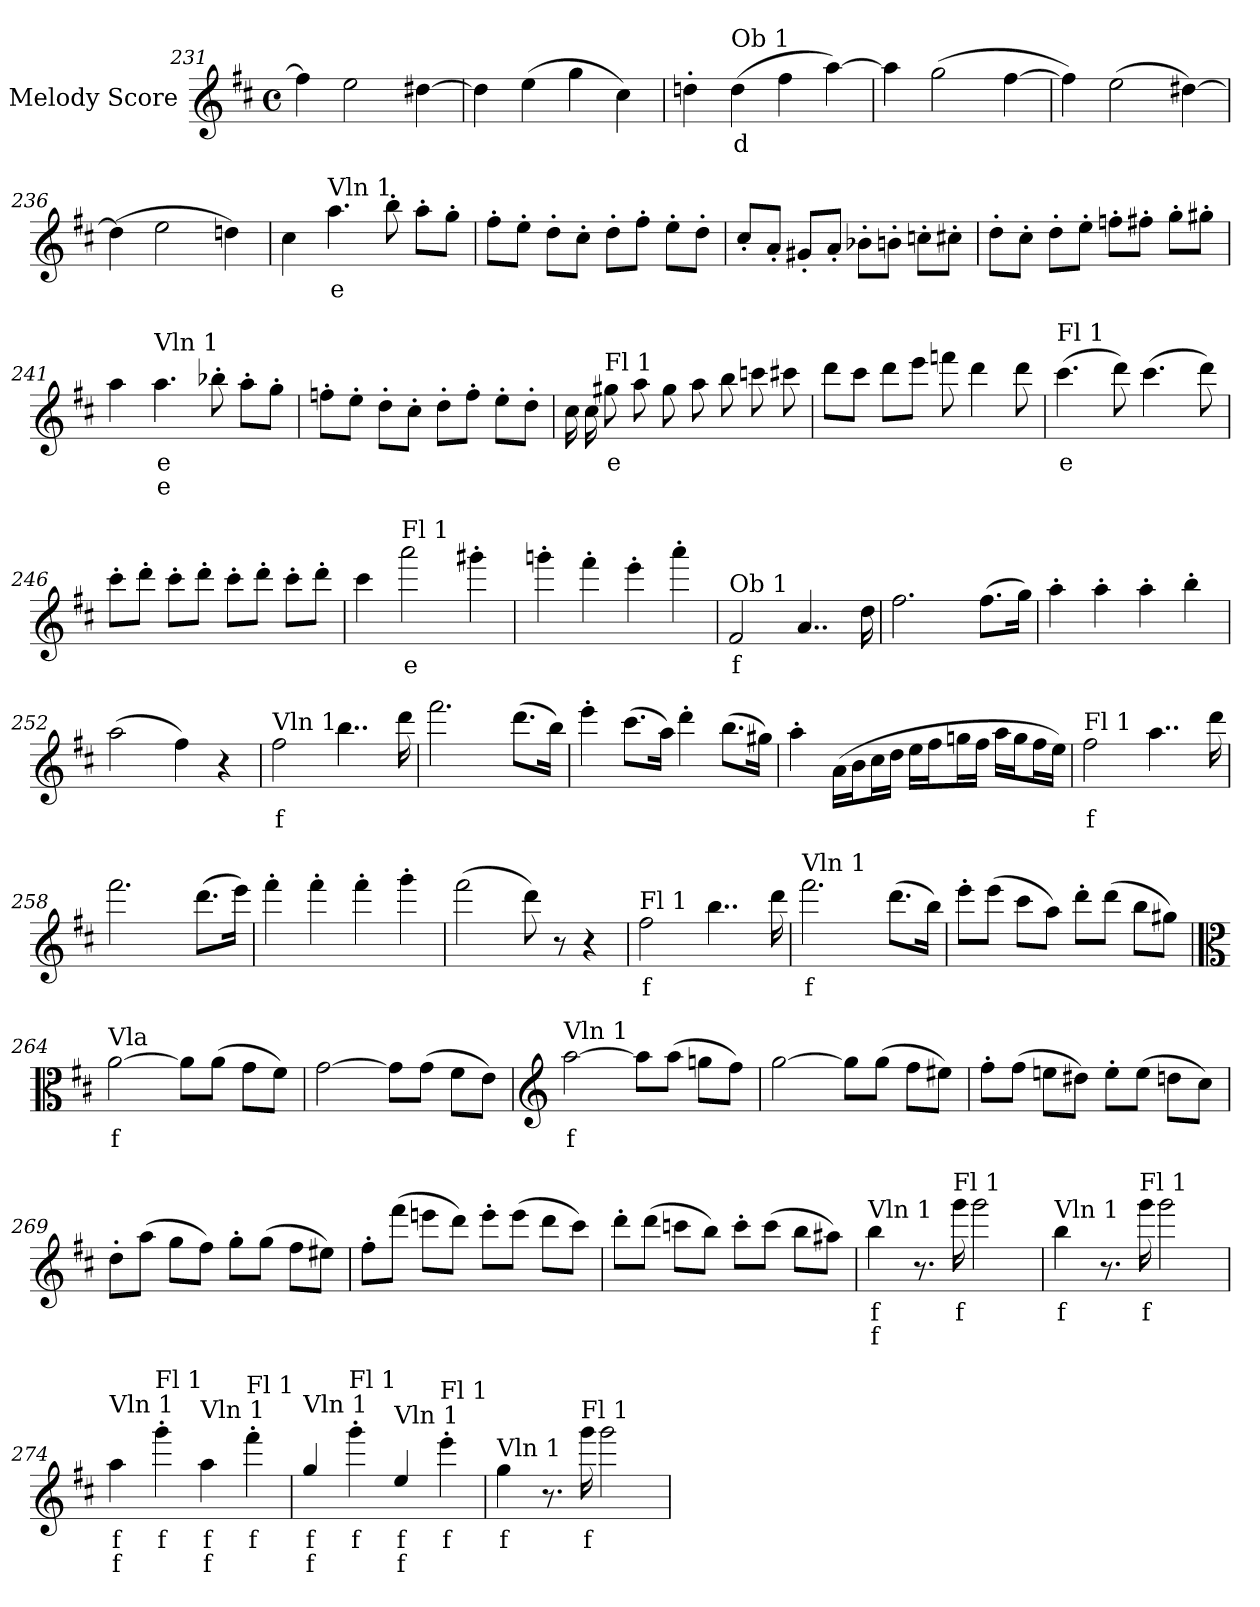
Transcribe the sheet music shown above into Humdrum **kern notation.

**kern	**text	**text
*part1	*part1	*part1
*staff1	*staff1	*staff1
*I"Melody Score	*	*
*clefG2	*	*
*k[f#c#]	*	*
*M4/4	*	*
*met(c)	*	*
=231	=231	=231
4ff#\]	.	.
2ee\	.	.
[4dd#X\	.	.
=232	=232	=232
4dd#\]	.	.
(4ee\	.	.
4gg\	.	.
4cc#\)	.	.
=233	=233	=233
4ddn'\	.	.
!LO:TX:a:t=Ob 1	!	!
!	!LO:LY:b:color=#FF0000	!
(4dd\	d	.
4ff#\	.	.
[4aa\)	.	.
=234	=234	=234
4aa\]	.	.
(2gg\	.	.
[4ff#\	.	.
=235	=235	=235
4ff#\])	.	.
(2ee\	.	.
[4dd#X\)	.	.
=236	=236	=236
(4dd#\]	.	.
2ee\	.	.
4ddn\)	.	.
=237	=237	=237
4cc#\	.	.
!LO:TX:a:t=Vln 1	!	!
!	!LO:LY:color=#FF0000	!
4.aa\	e	.
8bb'\	.	.
8aa'\L	.	.
8gg'\J	.	.
=238	=238	=238
8ff#'\L	.	.
8ee'\J	.	.
8dd'\L	.	.
8cc#'\J	.	.
8dd'\L	.	.
8ff#'\J	.	.
8ee'\L	.	.
8dd'\J	.	.
=239	=239	=239
8cc#'/L	.	.
8a'/J	.	.
8g#X'/L	.	.
8a'/J	.	.
8b-X'\L	.	.
8bn'\J	.	.
8ccn'\L	.	.
8cc#X'\J	.	.
=240	=240	=240
8dd'\L	.	.
8cc#'\J	.	.
8dd'\L	.	.
8ee'\J	.	.
8ffn'\L	.	.
8ff#X'\J	.	.
8gg'\L	.	.
8gg#X'\J	.	.
=241	=241	=241
4aa\	.	.
!LO:TX:a:t=Vln 1	!	!
!	!LO:LY:color=#FF0000	!LO:LY:color=#FF0000
4.aa\	e	e
8bb-X'\	.	.
8aa'\L	.	.
8gg'\J	.	.
=242	=242	=242
8ffn'\L	.	.
8ee'\J	.	.
8dd'\L	.	.
8cc#'\J	.	.
8dd'\L	.	.
8ff'\J	.	.
8ee'\L	.	.
8dd'\J	.	.
=243	=243	=243
*tremolo	*	*
16cc#\LL	.	.
16cc#\	.	.
*Xtremolo	*	*
!LO:TX:a:t=Fl 1	!	!
!	!LO:LY:b:color=#FF0000	!
8gg#X\J	e	.
8aa\L	.	.
8gg#\J	.	.
8aa\L	.	.
8bb\J	.	.
8cccn\L	.	.
8ccc#X\J	.	.
=244	=244	=244
8ddd\L	.	.
8ccc#\J	.	.
8ddd\L	.	.
8eee\J	.	.
8fffn\	.	.
4ddd\	.	.
8ddd\	.	.
=245	=245	=245
!LO:TX:a:t=Fl 1	!	!
!	!LO:LY:b:color=#FF0000	!
(4.ccc#\	e	.
8ddd\)	.	.
(4.ccc#\	.	.
8ddd\)	.	.
=246	=246	=246
8ccc#'\L	.	.
8ddd'\J	.	.
8ccc#'\L	.	.
8ddd'\J	.	.
8ccc#'\L	.	.
8ddd'\J	.	.
8ccc#'\L	.	.
8ddd'\J	.	.
=247	=247	=247
4ccc#\	.	.
!LO:TX:a:t=Fl 1	!	!
!	!LO:LY:b:color=#FF0000	!
2aaa\	e	.
4ggg#X'\	.	.
=248	=248	=248
4gggn'\	.	.
4fff#'\	.	.
4eee'\	.	.
4aaa'\	.	.
=249	=249	=249
!LO:TX:a:t=Ob 1	!	!
!	!LO:LY:b:color=#FF0000	!
2f#/	f	.
4..a/	.	.
16dd\	.	.
=250	=250	=250
2.ff#\	.	.
(8.ff#\L	.	.
16gg\Jk)	.	.
=251	=251	=251
4aa'\	.	.
4aa'\	.	.
4aa'\	.	.
4bb'\	.	.
=252	=252	=252
(2aa\	.	.
4ff#\)	.	.
4r	.	.
=253	=253	=253
!LO:TX:a:t=Vln 1	!	!
!	!LO:LY:b:color=#FF0000	!
2ff#\	f	.
4..bb\	.	.
16ddd\	.	.
=254	=254	=254
2.fff#\	.	.
(8.ddd\L	.	.
16bb\Jk)	.	.
=255	=255	=255
4eee'\	.	.
(8.ccc#\L	.	.
16aa\Jk)	.	.
4ddd'\	.	.
(8.bb\L	.	.
16gg#X\Jk)	.	.
=256	=256	=256
4aa'\	.	.
(16a\LL	.	.
16b\J	.	.
16cc#\L	.	.
16dd\JJ	.	.
16ee\LL	.	.
16ff#\J	.	.
16ggn\L	.	.
16ff#\JJ	.	.
16aa\LL	.	.
16gg\J	.	.
16ff#\L	.	.
16ee\JJ)	.	.
=257	=257	=257
!LO:TX:a:t=Fl 1	!	!
!	!LO:LY:b:color=#FF0000	!
2ff#\	f	.
4..aa\	.	.
16ddd\	.	.
=258	=258	=258
2.fff#\	.	.
(8.ddd\L	.	.
16eee\Jk)	.	.
=259	=259	=259
4fff#'\	.	.
4fff#'\	.	.
4fff#'\	.	.
4ggg'\	.	.
=260	=260	=260
(2fff#\	.	.
8ddd\)	.	.
8r	.	.
4r	.	.
=261	=261	=261
!LO:TX:a:t=Fl 1	!	!
!	!LO:LY:b:color=#FF0000	!
2ff#\	f	.
4..bb\	.	.
16ddd\	.	.
=262	=262	=262
!LO:TX:a:t=Vln 1	!	!
!	!LO:LY:b:color=#FF0000	!
2.fff#\	f	.
(8.ddd\L	.	.
16bb\Jk)	.	.
=263	=263	=263
8eee'\L	.	.
(8eee\J	.	.
8ccc#\L	.	.
8aa\J)	.	.
8ddd'\L	.	.
(8ddd\J	.	.
8bb\L	.	.
8gg#X\J)	.	.
=264	=264	=264
*clefC3	*	*
!LO:TX:a:t=Vla	!	!
!	!LO:LY:b:color=#FF0000	!
[2a\	f	.
8a\L]	.	.
(8a\J	.	.
8g\L	.	.
8f#\J)	.	.
=265	=265	=265
[2g\	.	.
8g\L]	.	.
(8g\J	.	.
8f#\L	.	.
8e\J)	.	.
=266	=266	=266
*clefG2	*	*
!LO:TX:a:t=Vln 1	!	!
!	!LO:LY:b:color=#FF0000	!
[2aa\	f	.
8aa\L]	.	.
(8aa\J	.	.
8ggn\L	.	.
8ff#\J)	.	.
=267	=267	=267
[2gg\	.	.
8gg\L]	.	.
(8gg\J	.	.
8ff#\L	.	.
8ee#X\J)	.	.
=268	=268	=268
8ff#'\L	.	.
(8ff#\J	.	.
8een\L	.	.
8dd#X\J)	.	.
8ee'\L	.	.
(8ee\J	.	.
8ddn\L	.	.
8cc#\J)	.	.
=269	=269	=269
8dd'\L	.	.
(8aa\J	.	.
8gg\L	.	.
8ff#\J)	.	.
8gg'\L	.	.
(8gg\J	.	.
8ff#\L	.	.
8ee#X\J)	.	.
=270	=270	=270
8ff#'\L	.	.
(8fff#\J	.	.
8eeen\L	.	.
8ddd\J)	.	.
8eee'\L	.	.
(8eee\J	.	.
8ddd\L	.	.
8ccc#\J)	.	.
=271	=271	=271
8ddd'\L	.	.
(8ddd\J	.	.
8cccn\L	.	.
8bb\J)	.	.
8ccc'\L	.	.
(8ccc\J	.	.
8bb\L	.	.
8aa#X\J)	.	.
=272	=272	=272
!LO:TX:a:t=Vln 1	!	!
!	!LO:LY:color=#FF0000	!LO:LY:color=#FF0000
4bb\	f	f
8.r	.	.
!LO:TX:a:t=Fl 1	!	!
!	!LO:LY:b:color=#FF0000	!
16ggg\	f	.
2ggg\	.	.
=273	=273	=273
!LO:TX:a:t=Vln 1	!	!
!	!LO:LY:color=#FF0000	!
4bb\	f	.
8.r	.	.
!LO:TX:a:t=Fl 1	!	!
!	!LO:LY:b:color=#FF0000	!
16ggg\	f	.
2ggg\	.	.
=274	=274	=274
!LO:TX:a:t=Vln 1	!	!
!	!LO:LY:color=#FF0000	!LO:LY:color=#FF0000
4aa\	f	f
!LO:TX:a:t=Fl 1	!	!
!	!LO:LY:b:color=#FF0000	!
4ggg'\	f	.
!LO:TX:a:t=Vln 1	!	!
!	!LO:LY:color=#FF0000	!LO:LY:color=#FF0000
4aa\	f	f
!LO:TX:a:t=Fl 1	!	!
!	!LO:LY:b:color=#FF0000	!
4fff#'\	f	.
=275	=275	=275
!LO:TX:a:t=Vln 1	!	!
!	!LO:LY:color=#FF0000	!LO:LY:color=#FF0000
4gg/	f	f
!LO:TX:a:t=Fl 1	!	!
!	!LO:LY:b:color=#FF0000	!
4ggg'\	f	.
!LO:TX:a:t=Vln 1	!	!
!	!LO:LY:color=#FF0000	!LO:LY:color=#FF0000
4ee/	f	f
!LO:TX:a:t=Fl 1	!	!
!	!LO:LY:b:color=#FF0000	!
4eee'\	f	.
=276	=276	=276
!LO:TX:a:t=Vln 1	!	!
!	!LO:LY:color=#FF0000	!
4gg\	f	.
8.r	.	.
!LO:TX:a:t=Fl 1	!	!
!	!LO:LY:b:color=#FF0000	!
16ggg\	f	.
2ggg\	.	.
=	=	=
*-	*-	*-
